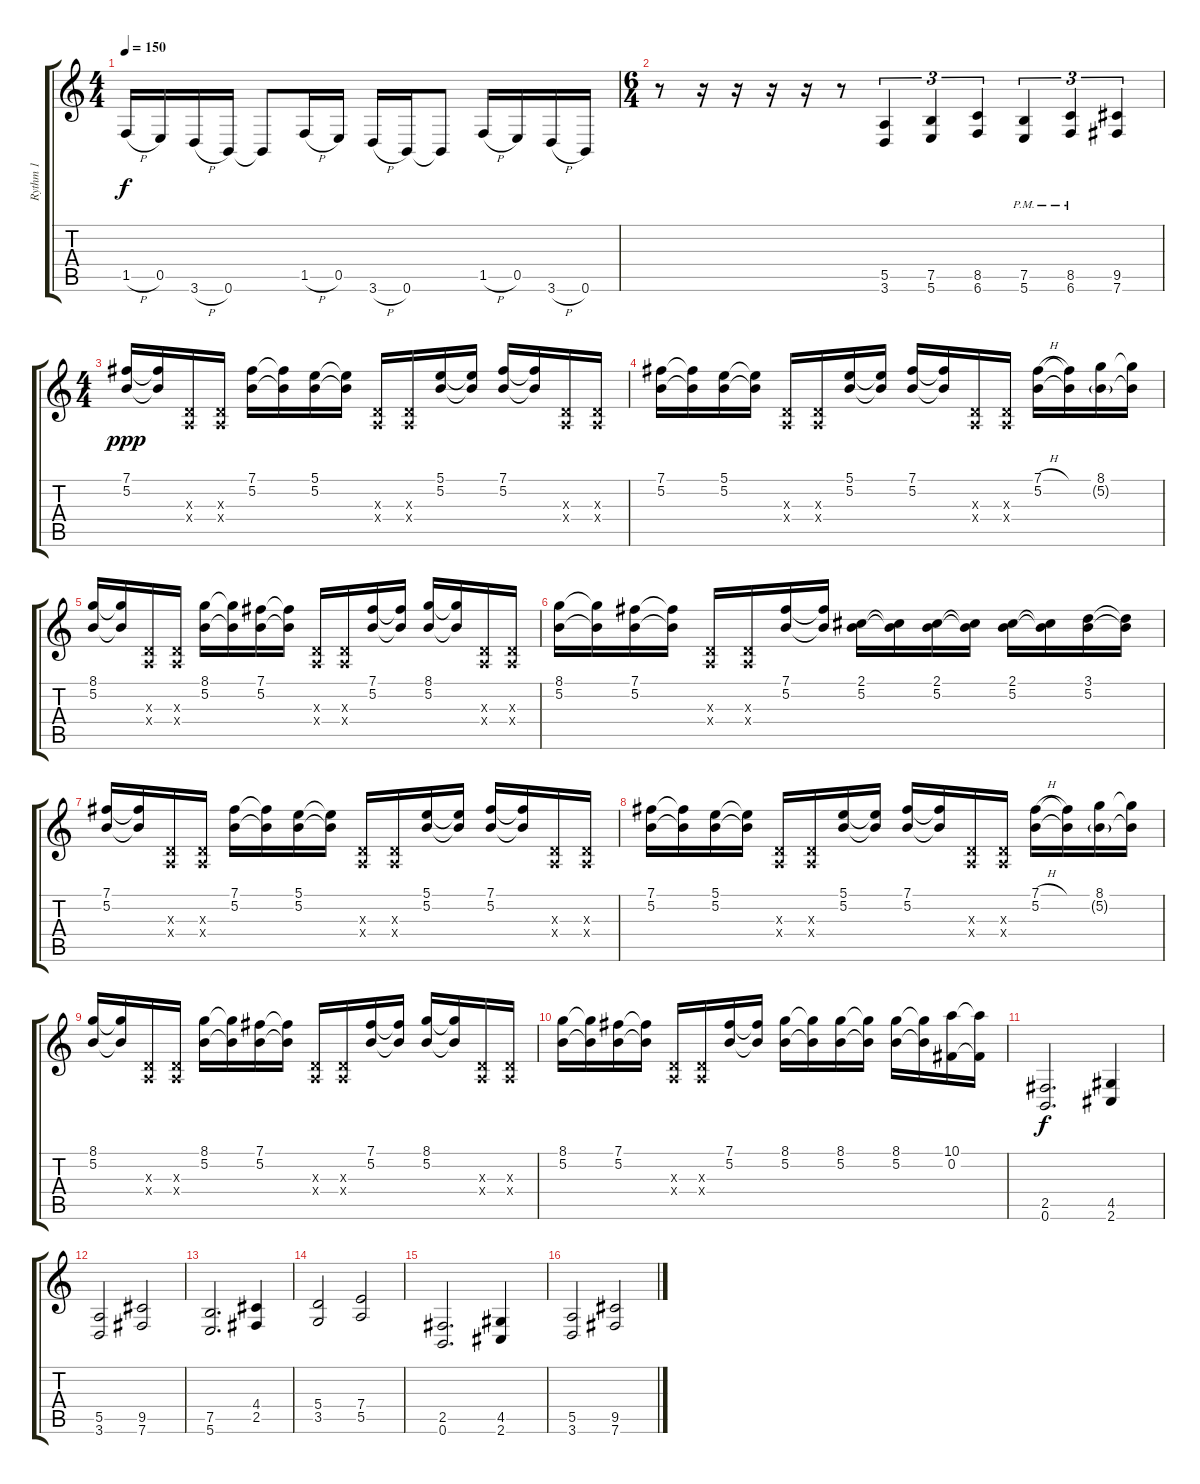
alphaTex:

\track ("Rythm 1" "Rythm 1") {instrument distortionguitar}
\staff {score tabs}
\tuning (B3 Gb3 D3 A2 E2 B1) {hide}
\ts (4 4)
\tempo 150
\clef g2
\ks c
1.5{h}.16{dy f} 0.5.16 3.6{h}.16 0.6.16 0.6{t}.8 1.5{h}.16 0.5.16 3.6{h}.16 0.6.16 0.6{t}.8 1.5{h}.16 0.5.16 3.6{h}.16 0.6.16 |
\ts (6 4)
r.8 r.16 r.16 r.16 r.16 r.8 (5.5 3.6).4{tu (3 2)} (7.5 5.6).4{tu (3 2)} (8.5 6.6).4{tu (3 2)} (7.5{pm} 5.6{pm}).4{tu (3 2)} (8.5{pm} 6.6{pm}).4{tu (3 2)} (9.5 7.6).4{tu (3 2)} |
\ts (4 4)
(7.1 5.2).16{dy ppp} (7.1{t} 5.2{t}).16 (0.3{x} 0.4{x}).16 (0.3{x} 0.4{x}).16 (7.1 5.2).16 (7.1{t} 5.2{t}).16 (5.1 5.2).16 (5.1{t} 5.2{t}).16 (0.3{x} 0.4{x}).16 (0.3{x} 0.4{x}).16 (5.1 5.2).16 (5.1{t} 5.2{t}).16 (7.1 5.2).16 (7.1{t} 5.2{t}).16 (0.3{x} 0.4{x}).16 (0.3{x} 0.4{x}).16 |
(7.1 5.2).16 (7.1{t} 5.2{t}).16 (5.1 5.2).16 (5.1{t} 5.2{t}).16 (0.3{x} 0.4{x}).16 (0.3{x} 0.4{x}).16 (5.1 5.2).16 (5.1{t} 5.2{t}).16 (7.1 5.2).16 (7.1{t} 5.2{t}).16 (0.3{x} 0.4{x}).16 (0.3{x} 0.4{x}).16 (7.1{h} 5.2).16 (7.1{t} 5.2{t}).16 (8.1 5.2{g}).16 (8.1{t} 5.2{t}).16 |
(8.1 5.2).16 (8.1{t} 5.2{t}).16 (0.3{x} 0.4{x}).16 (0.3{x} 0.4{x}).16 (8.1 5.2).16 (8.1{t} 5.2{t}).16 (7.1 5.2).16 (7.1{t} 5.2{t}).16 (0.3{x} 0.4{x}).16 (0.3{x} 0.4{x}).16 (7.1 5.2).16 (7.1{t} 5.2{t}).16 (8.1 5.2).16 (8.1{t} 5.2{t}).16 (0.3{x} 0.4{x}).16 (0.3{x} 0.4{x}).16 |
(8.1 5.2).16 (8.1{t} 5.2{t}).16 (7.1 5.2).16 (7.1{t} 5.2{t}).16 (0.3{x} 0.4{x}).16 (0.3{x} 0.4{x}).16 (7.1 5.2).16 (7.1{t} 5.2{t}).16 (2.1 5.2).16 (2.1{t} 5.2{t}).16 (2.1 5.2).16 (2.1{t} 5.2{t}).16 (2.1 5.2).16 (2.1{t} 5.2{t}).16 (3.1 5.2).16 (3.1{t} 5.2{t}).16 |
(7.1 5.2).16 (7.1{t} 5.2{t}).16 (0.3{x} 0.4{x}).16 (0.3{x} 0.4{x}).16 (7.1 5.2).16 (7.1{t} 5.2{t}).16 (5.1 5.2).16 (5.1{t} 5.2{t}).16 (0.3{x} 0.4{x}).16 (0.3{x} 0.4{x}).16 (5.1 5.2).16 (5.1{t} 5.2{t}).16 (7.1 5.2).16 (7.1{t} 5.2{t}).16 (0.3{x} 0.4{x}).16 (0.3{x} 0.4{x}).16 |
(7.1 5.2).16 (7.1{t} 5.2{t}).16 (5.1 5.2).16 (5.1{t} 5.2{t}).16 (0.3{x} 0.4{x}).16 (0.3{x} 0.4{x}).16 (5.1 5.2).16 (5.1{t} 5.2{t}).16 (7.1 5.2).16 (7.1{t} 5.2{t}).16 (0.3{x} 0.4{x}).16 (0.3{x} 0.4{x}).16 (7.1{h} 5.2).16 (7.1{t} 5.2{t}).16 (8.1 5.2{g}).16 (8.1{t} 5.2{t}).16 |
(8.1 5.2).16 (8.1{t} 5.2{t}).16 (0.3{x} 0.4{x}).16 (0.3{x} 0.4{x}).16 (8.1 5.2).16 (8.1{t} 5.2{t}).16 (7.1 5.2).16 (7.1{t} 5.2{t}).16 (0.3{x} 0.4{x}).16 (0.3{x} 0.4{x}).16 (7.1 5.2).16 (7.1{t} 5.2{t}).16 (8.1 5.2).16 (8.1{t} 5.2{t}).16 (0.3{x} 0.4{x}).16 (0.3{x} 0.4{x}).16 |
(8.1 5.2).16 (8.1{t} 5.2{t}).16 (7.1 5.2).16 (7.1{t} 5.2{t}).16 (0.3{x} 0.4{x}).16 (0.3{x} 0.4{x}).16 (7.1 5.2).16 (7.1{t} 5.2{t}).16 (8.1 5.2).16 (8.1{t} 5.2{t}).16 (8.1 5.2).16 (8.1{t} 5.2{t}).16 (8.1 5.2).16 (8.1{t} 5.2{t}).16 (10.1 0.2).16 (10.1{t} 0.2{t}).16 |
(2.5 0.6).2{d dy f volume 16} (4.5 2.6).4 |
(5.5 3.6).2 (9.5 7.6).2 |
(7.5 5.6).2{d} (4.4 2.5).4 |
(5.4 3.5).2 (7.4 5.5).2 |
(2.5 0.6).2{d} (4.5 2.6).4 |
(5.5 3.6).2 (9.5 7.6).2
